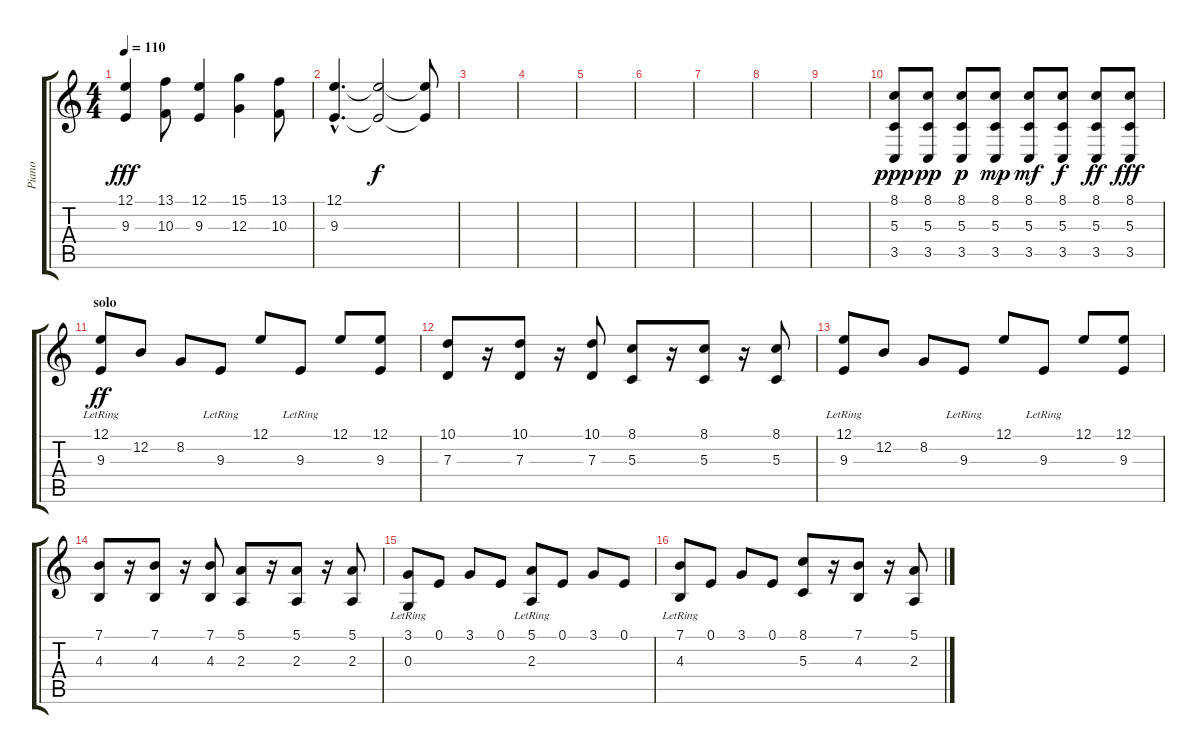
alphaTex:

\track ("Piano" "Piano") {instrument acousticgrandpiano}
\staff {score tabs}
\tuning (E4 B3 G3 D3 A2 E2) {hide}
\ts (4 4)
\tempo 110
\clef g2
\ks c
(12.1 9.3).4{dy fff} (13.1 10.3).8 (12.1 9.3).4 (15.1 12.3).4 (13.1 10.3).8 |
(12.1{hac} 9.3{hac}).4{d} (12.1{t} 9.3{t}).2{dy f} (12.1{t} 9.3{t}).8 |
|
|
|
|
|
|
|
(8.1 5.3 3.5).8{dy ppp} (8.1 5.3 3.5).8{dy pp} (8.1 5.3 3.5).8{dy p} (8.1 5.3 3.5).8{dy mp} (8.1 5.3 3.5).8{dy mf} (8.1 5.3 3.5).8{dy f} (8.1 5.3 3.5).8{dy ff} (8.1 5.3 3.5).8{dy fff} |
\section ("" "solo")
(12.1{lr} 9.3{lr}).8{dy ff} 12.2.8 8.2.8 9.3{lr}.8 12.1.8 9.3{lr}.8 12.1.8 (12.1 9.3).8 |
(10.1 7.3).8 r.16 (10.1 7.3).8 r.16 (10.1 7.3).8 (8.1 5.3).8 r.16 (8.1 5.3).8 r.16 (8.1 5.3).8 |
(12.1{lr} 9.3{lr}).8 12.2.8 8.2.8 9.3{lr}.8 12.1.8 9.3{lr}.8 12.1.8 (12.1 9.3).8 |
(7.1 4.3).8 r.16 (7.1 4.3).8 r.16 (7.1 4.3).8 (5.1 2.3).8 r.16 (5.1 2.3).8 r.16 (5.1 2.3).8 |
(3.1 0.3{lr}).8 0.1.8 3.1.8 0.1.8 (5.1 2.3{lr}).8 0.1.8 3.1.8 0.1.8 |
(7.1 4.3{lr}).8 0.1.8 3.1.8 0.1.8 (8.1 5.3).8 r.16 (7.1 4.3).8 r.16 (5.1 2.3).8
